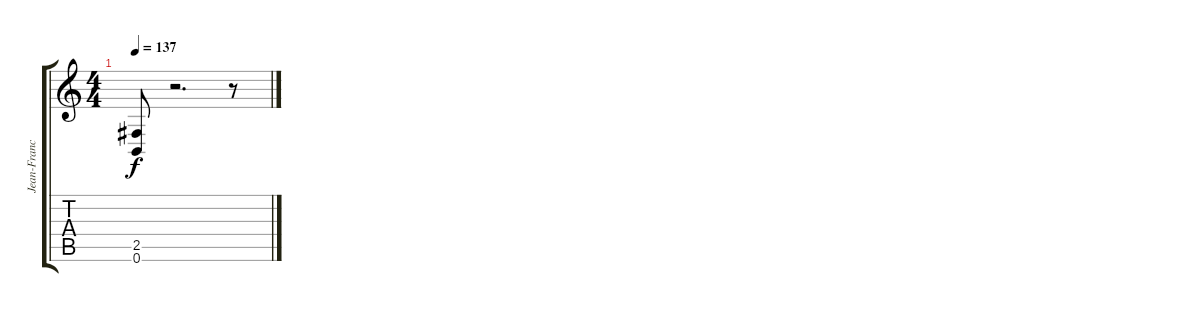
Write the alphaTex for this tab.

\track ("Jean-Francois Dagenais (lead)" "Jean-Franc") {instrument distortionguitar}
\staff {score tabs}
\tuning (B3 Gb3 D3 A2 E2 B1) {hide}
\ts (4 4)
\tempo 137
\clef g2
\ks c
(2.5 0.6).8{dy f} r.2{d} r.8
